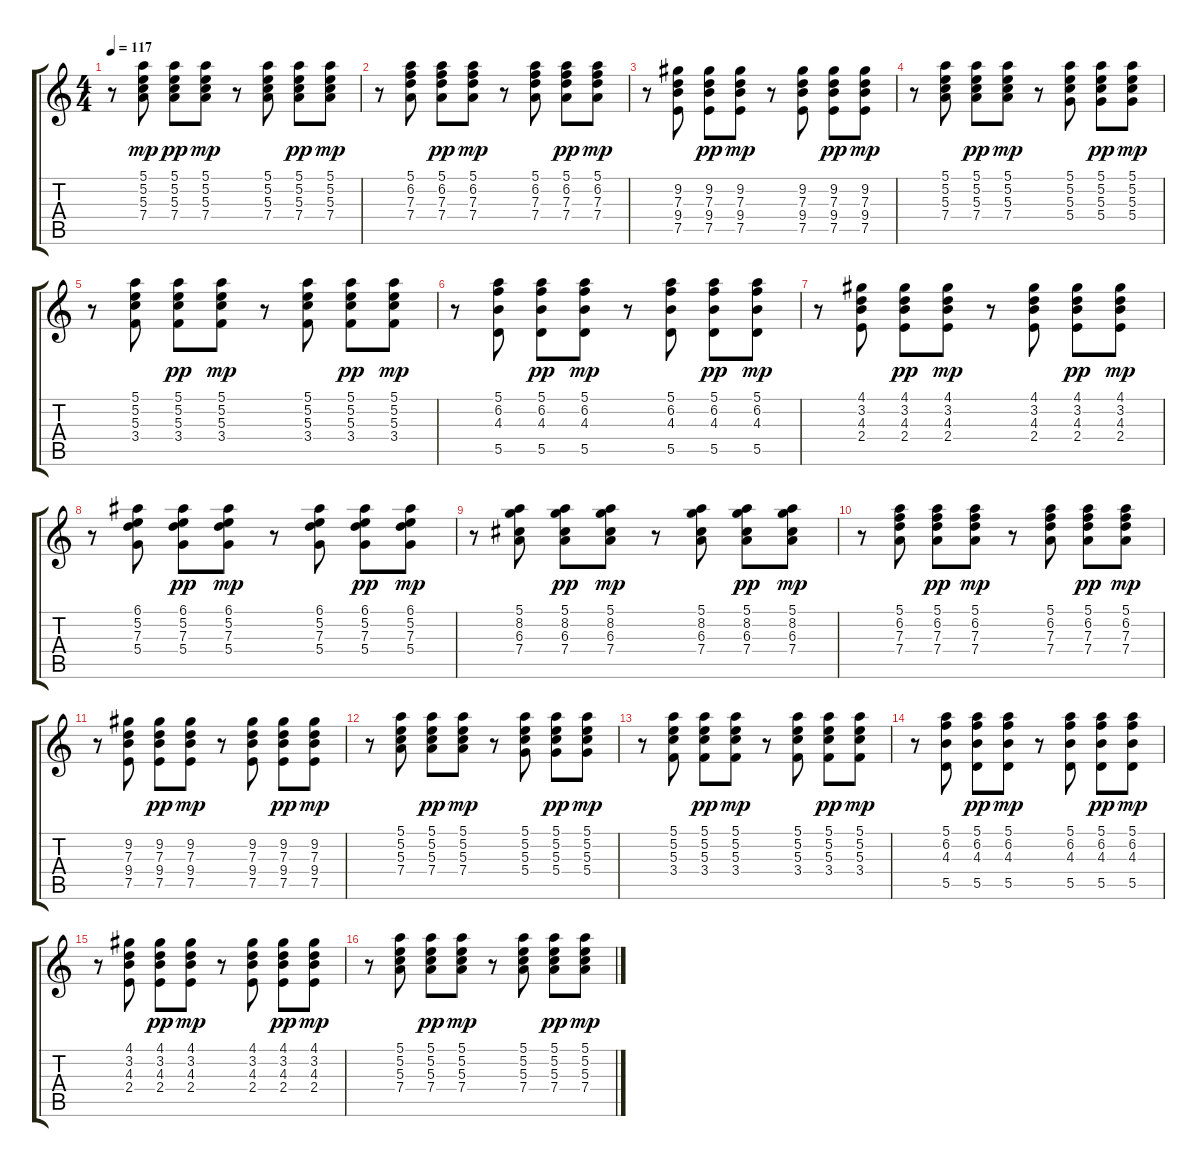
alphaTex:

\track "" {instrument acousticguitarsteel}
\staff {score tabs}
\tuning (E4 B3 G3 D3 A2 E2) {hide}
\ts (4 4)
\tempo 117
\clef g2
\ks c
r.8{dy mp} (5.1 5.2 5.3 7.4).8 (5.1 5.2 5.3 7.4).8{dy pp} (5.1 5.2 5.3 7.4).8{dy mp} r.8 (5.1 5.2 5.3 7.4).8 (5.1 5.2 5.3 7.4).8{dy pp} (5.1 5.2 5.3 7.4).8{dy mp} |
r.8 (5.1 6.2 7.3 7.4).8 (5.1 6.2 7.3 7.4).8{dy pp} (5.1 6.2 7.3 7.4).8{dy mp} r.8 (5.1 6.2 7.3 7.4).8 (5.1 6.2 7.3 7.4).8{dy pp} (5.1 6.2 7.3 7.4).8{dy mp} |
r.8 (9.2 7.3 9.4 7.5).8 (9.2 7.3 9.4 7.5).8{dy pp} (9.2 7.3 9.4 7.5).8{dy mp} r.8 (9.2 7.3 9.4 7.5).8 (9.2 7.3 9.4 7.5).8{dy pp} (9.2 7.3 9.4 7.5).8{dy mp} |
r.8 (5.1 5.2 5.3 7.4).8 (5.1 5.2 5.3 7.4).8{dy pp} (5.1 5.2 5.3 7.4).8{dy mp} r.8 (5.1 5.2 5.3 5.4).8 (5.1 5.2 5.3 5.4).8{dy pp} (5.1 5.2 5.3 5.4).8{dy mp} |
r.8 (5.1 5.2 5.3 3.4).8 (5.1 5.2 5.3 3.4).8{dy pp} (5.1 5.2 5.3 3.4).8{dy mp} r.8 (5.1 5.2 5.3 3.4).8 (5.1 5.2 5.3 3.4).8{dy pp} (5.1 5.2 5.3 3.4).8{dy mp} |
r.8 (5.1 6.2 4.3 5.5).8 (5.1 6.2 4.3 5.5).8{dy pp} (5.1 6.2 4.3 5.5).8{dy mp} r.8 (5.1 6.2 4.3 5.5).8 (5.1 6.2 4.3 5.5).8{dy pp} (5.1 6.2 4.3 5.5).8{dy mp} |
r.8 (4.1 3.2 4.3 2.4).8 (4.1 3.2 4.3 2.4).8{dy pp} (4.1 3.2 4.3 2.4).8{dy mp} r.8 (4.1 3.2 4.3 2.4).8 (4.1 3.2 4.3 2.4).8{dy pp} (4.1 3.2 4.3 2.4).8{dy mp} |
r.8 (6.1 5.2 7.3 5.4).8 (6.1 5.2 7.3 5.4).8{dy pp} (6.1 5.2 7.3 5.4).8{dy mp} r.8 (6.1 5.2 7.3 5.4).8 (6.1 5.2 7.3 5.4).8{dy pp} (6.1 5.2 7.3 5.4).8{dy mp} |
r.8 (5.1 8.2 6.3 7.4).8 (5.1 8.2 6.3 7.4).8{dy pp} (5.1 8.2 6.3 7.4).8{dy mp} r.8 (5.1 8.2 6.3 7.4).8 (5.1 8.2 6.3 7.4).8{dy pp} (5.1 8.2 6.3 7.4).8{dy mp} |
r.8 (5.1 6.2 7.3 7.4).8 (5.1 6.2 7.3 7.4).8{dy pp} (5.1 6.2 7.3 7.4).8{dy mp} r.8 (5.1 6.2 7.3 7.4).8 (5.1 6.2 7.3 7.4).8{dy pp} (5.1 6.2 7.3 7.4).8{dy mp} |
r.8 (9.2 7.3 9.4 7.5).8 (9.2 7.3 9.4 7.5).8{dy pp} (9.2 7.3 9.4 7.5).8{dy mp} r.8 (9.2 7.3 9.4 7.5).8 (9.2 7.3 9.4 7.5).8{dy pp} (9.2 7.3 9.4 7.5).8{dy mp} |
r.8 (5.1 5.2 5.3 7.4).8 (5.1 5.2 5.3 7.4).8{dy pp} (5.1 5.2 5.3 7.4).8{dy mp} r.8 (5.1 5.2 5.3 5.4).8 (5.1 5.2 5.3 5.4).8{dy pp} (5.1 5.2 5.3 5.4).8{dy mp} |
r.8 (5.1 5.2 5.3 3.4).8 (5.1 5.2 5.3 3.4).8{dy pp} (5.1 5.2 5.3 3.4).8{dy mp} r.8 (5.1 5.2 5.3 3.4).8 (5.1 5.2 5.3 3.4).8{dy pp} (5.1 5.2 5.3 3.4).8{dy mp} |
r.8 (5.1 6.2 4.3 5.5).8 (5.1 6.2 4.3 5.5).8{dy pp} (5.1 6.2 4.3 5.5).8{dy mp} r.8 (5.1 6.2 4.3 5.5).8 (5.1 6.2 4.3 5.5).8{dy pp} (5.1 6.2 4.3 5.5).8{dy mp} |
r.8 (4.1 3.2 4.3 2.4).8 (4.1 3.2 4.3 2.4).8{dy pp} (4.1 3.2 4.3 2.4).8{dy mp} r.8 (4.1 3.2 4.3 2.4).8 (4.1 3.2 4.3 2.4).8{dy pp} (4.1 3.2 4.3 2.4).8{dy mp} |
r.8 (5.1 5.2 5.3 7.4).8 (5.1 5.2 5.3 7.4).8{dy pp} (5.1 5.2 5.3 7.4).8{dy mp} r.8 (5.1 5.2 5.3 7.4).8 (5.1 5.2 5.3 7.4).8{dy pp} (5.1 5.2 5.3 7.4).8{dy mp}
